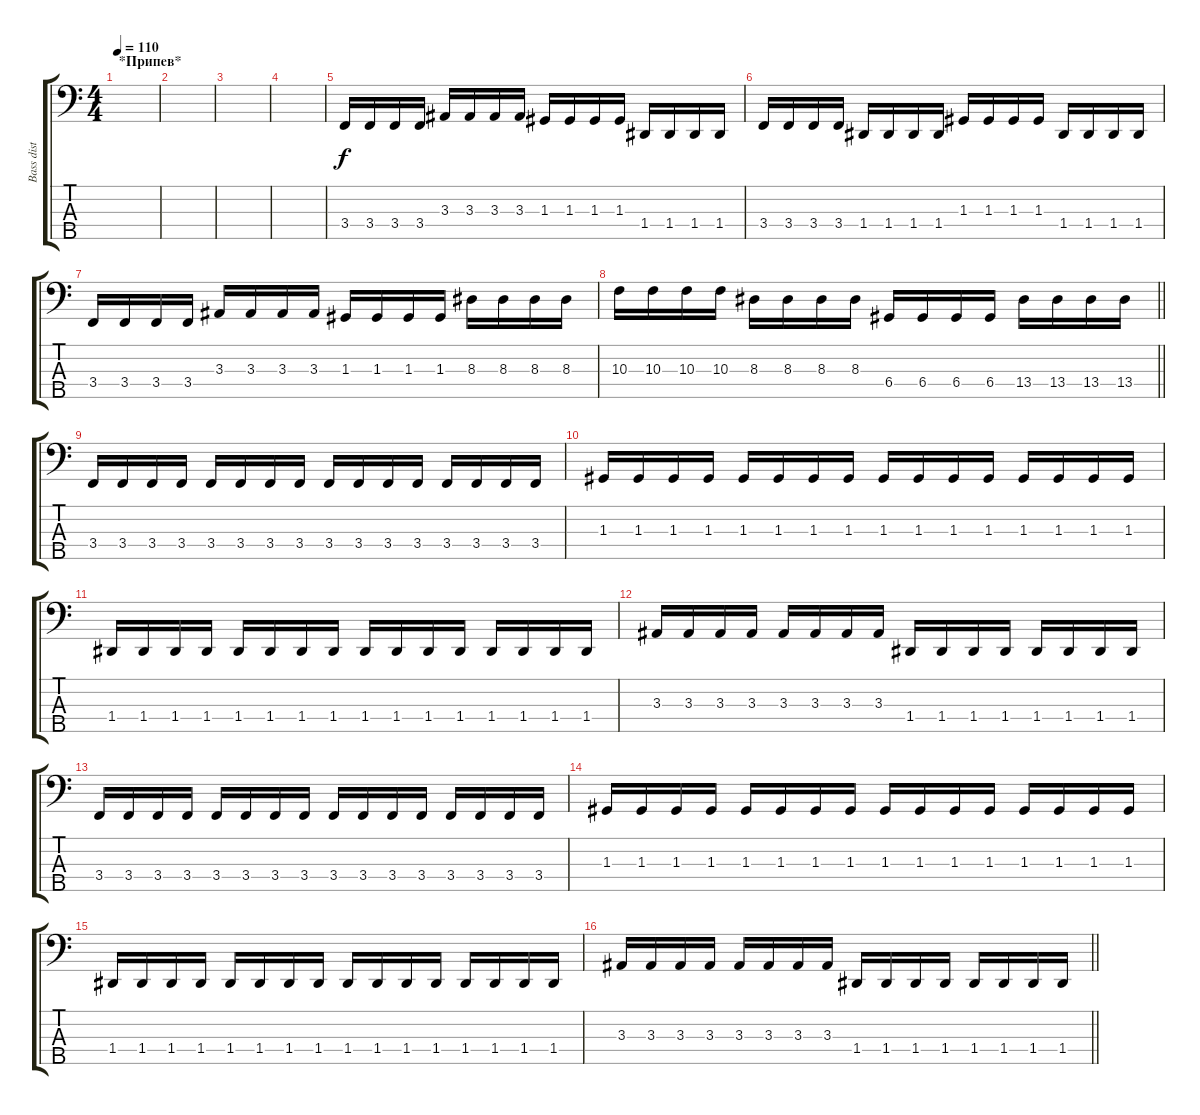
\track ("Bass dist" "Bass dist") {instrument overdrivenguitar}
\staff {score tabs}
\tuning (F2 C2 G1 D1 A0) {hide}
\ts (4 4)
\section ("" "*Припев*")
\tempo 110
\clef f4
\ks c
|
|
|
|
3.4.16 3.4.16 3.4.16 3.4.16 3.3.16 3.3.16 3.3.16 3.3.16 1.3.16 1.3.16 1.3.16 1.3.16 1.4.16 1.4.16 1.4.16 1.4.16 |
3.4.16 3.4.16 3.4.16 3.4.16 1.4.16 1.4.16 1.4.16 1.4.16 1.3.16 1.3.16 1.3.16 1.3.16 1.4.16 1.4.16 1.4.16 1.4.16 |
3.4.16 3.4.16 3.4.16 3.4.16 3.3.16 3.3.16 3.3.16 3.3.16 1.3.16 1.3.16 1.3.16 1.3.16 8.3.16 8.3.16 8.3.16 8.3.16 |
\barLineRight lightlight
10.3.16 10.3.16 10.3.16 10.3.16 8.3.16 8.3.16 8.3.16 8.3.16 6.4.16 6.4.16 6.4.16 6.4.16 13.4.16 13.4.16 13.4.16 13.4.16 |
\section ("" "")
3.4.16 3.4.16 3.4.16 3.4.16 3.4.16 3.4.16 3.4.16 3.4.16 3.4.16 3.4.16 3.4.16 3.4.16 3.4.16 3.4.16 3.4.16 3.4.16 |
1.3.16 1.3.16 1.3.16 1.3.16 1.3.16 1.3.16 1.3.16 1.3.16 1.3.16 1.3.16 1.3.16 1.3.16 1.3.16 1.3.16 1.3.16 1.3.16 |
1.4.16 1.4.16 1.4.16 1.4.16 1.4.16 1.4.16 1.4.16 1.4.16 1.4.16 1.4.16 1.4.16 1.4.16 1.4.16 1.4.16 1.4.16 1.4.16 |
3.3.16 3.3.16 3.3.16 3.3.16 3.3.16 3.3.16 3.3.16 3.3.16 1.4.16 1.4.16 1.4.16 1.4.16 1.4.16 1.4.16 1.4.16 1.4.16 |
3.4.16 3.4.16 3.4.16 3.4.16 3.4.16 3.4.16 3.4.16 3.4.16 3.4.16 3.4.16 3.4.16 3.4.16 3.4.16 3.4.16 3.4.16 3.4.16 |
1.3.16 1.3.16 1.3.16 1.3.16 1.3.16 1.3.16 1.3.16 1.3.16 1.3.16 1.3.16 1.3.16 1.3.16 1.3.16 1.3.16 1.3.16 1.3.16 |
1.4.16 1.4.16 1.4.16 1.4.16 1.4.16 1.4.16 1.4.16 1.4.16 1.4.16 1.4.16 1.4.16 1.4.16 1.4.16 1.4.16 1.4.16 1.4.16 |
\barLineRight lightlight
3.3.16 3.3.16 3.3.16 3.3.16 3.3.16 3.3.16 3.3.16 3.3.16 1.4.16 1.4.16 1.4.16 1.4.16 1.4.16 1.4.16 1.4.16 1.4.16
